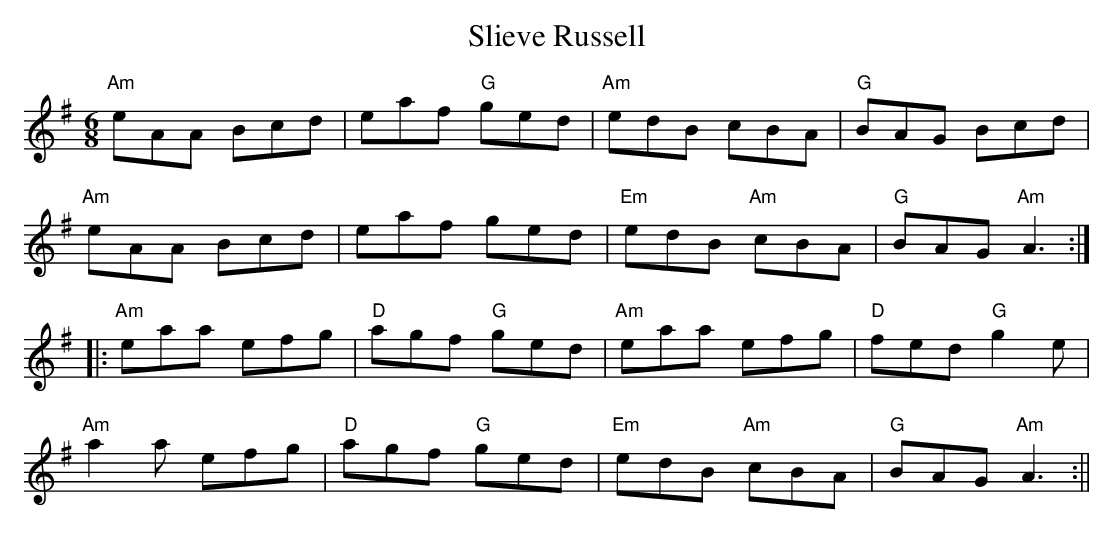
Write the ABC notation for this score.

X:1
T:Slieve Russell
M:6/8
L:1/8
K:G
"Am"eAA Bcd | eaf "G"ged | "Am"edB cBA | "G"BAG Bcd|
"Am"eAA Bcd | eaf ged | "Em"edB "Am"cBA | "G"BAG "Am"A3 :|
|:"Am"eaa efg | "D"agf "G"ged | "Am"eaa efg | "D"fed "G"g2 e|
"Am"a2 a efg | "D"agf "G"ged | "Em"edB "Am"cBA | "G"BAG "Am"A3 :||
